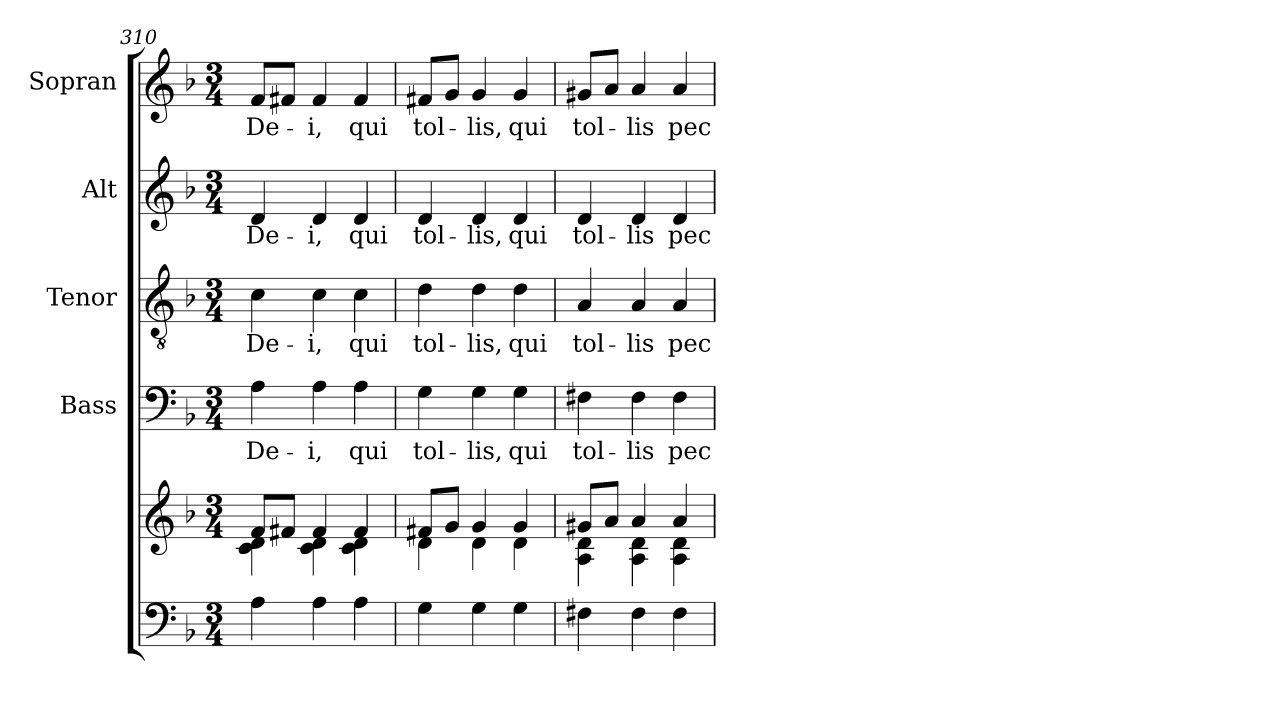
**kern	**kern	**kern	**text	**kern	**text	**kern	**text	**kern	**text
*part5	*part5	*part4	*part4	*part3	*part3	*part2	*part2	*part1	*part1
*staff6	*staff5	*staff4	*staff4	*staff3	*staff3	*staff2	*staff2	*staff1	*staff1
*	*	*I"Bass	*	*I"Tenor	*	*I"Alt	*	*I"Sopran	*
*	*	*I'B.	*	*I'T.	*	*I'A.	*	*I'S.	*
*clefF4	*clefG2	*clefF4	*	*clefGv2	*	*clefG2	*	*clefG2	*
*k[b-]	*k[b-]	*k[b-]	*	*k[b-]	*	*k[b-]	*	*k[b-]	*
*F:	*F:	*F:	*	*F:	*	*F:	*	*F:	*
*M3/4	*M3/4	*M3/4	*	*M3/4	*	*M3/4	*	*M3/4	*
=310	=310	=310	=310	=310	=310	=310	=310	=310	=310
*	*^	*	*	*	*	*	*	*	*
!	!	!	!	!LO:LY:b	!	!LO:LY:b	!	!LO:LY:b	!	!LO:LY:b
4A\	8f/L	4c\ 4d\	4A\	De-	4c\	De-	4d/	De-	8f/L	De-
.	8f#X/J	.	.	.	.	.	.	.	8f#X/J	.
!	!	!	!	!LO:LY:b	!	!LO:LY:b	!	!LO:LY:b	!	!LO:LY:b
4A\	4f#/	4c\ 4d\	4A\	-i,	4c\	-i,	4d/	-i,	4f#/	-i,
!	!	!	!	!LO:LY:b	!	!LO:LY:b	!	!LO:LY:b	!	!LO:LY:b
4A\	4f#/	4c\ 4d\	4A\	qui	4c\	qui	4d/	qui	4f#/	qui
=311	=311	=311	=311	=311	=311	=311	=311	=311	=311	=311
!	!	!	!	!LO:LY:b	!	!LO:LY:b	!	!LO:LY:b	!	!LO:LY:b
4G\	8f#X/L	4d\	4G\	tol-	4d\	tol-	4d/	tol-	8f#X/L	tol-
.	8g/J	.	.	.	.	.	.	.	8g/J	.
!	!	!	!	!LO:LY:b	!	!LO:LY:b	!	!LO:LY:b	!	!LO:LY:b
4G\	4g/	4d\	4G\	-lis,	4d\	-lis,	4d/	-lis,	4g/	-lis,
!	!	!	!	!LO:LY:b	!	!LO:LY:b	!	!LO:LY:b	!	!LO:LY:b
4G\	4g/	4d\	4G\	qui	4d\	qui	4d/	qui	4g/	qui
=312	=312	=312	=312	=312	=312	=312	=312	=312	=312	=312
!	!	!	!	!LO:LY:b	!	!LO:LY:b	!	!LO:LY:b	!	!LO:LY:b
4F#X\	8g#X/L	4A\ 4d\	4F#X\	tol-	4A/	tol-	4d/	tol-	8g#X/L	tol-
.	8a/J	.	.	.	.	.	.	.	8a/J	.
!	!	!	!	!LO:LY:b	!	!LO:LY:b	!	!LO:LY:b	!	!LO:LY:b
4F#\	4a/	4A\ 4d\	4F#\	-lis	4A/	-lis	4d/	-lis	4a/	-lis
!	!	!	!	!LO:LY:b	!	!LO:LY:b	!	!LO:LY:b	!	!LO:LY:b
4F#\	4a/	4A\ 4d\	4F#\	pec-	4A/	pec-	4d/	pec-	4a/	pec-
*	*v	*v	*	*	*	*	*	*	*	*
=	=	=	=	=	=	=	=	=	=
*-	*-	*-	*-	*-	*-	*-	*-	*-	*-
